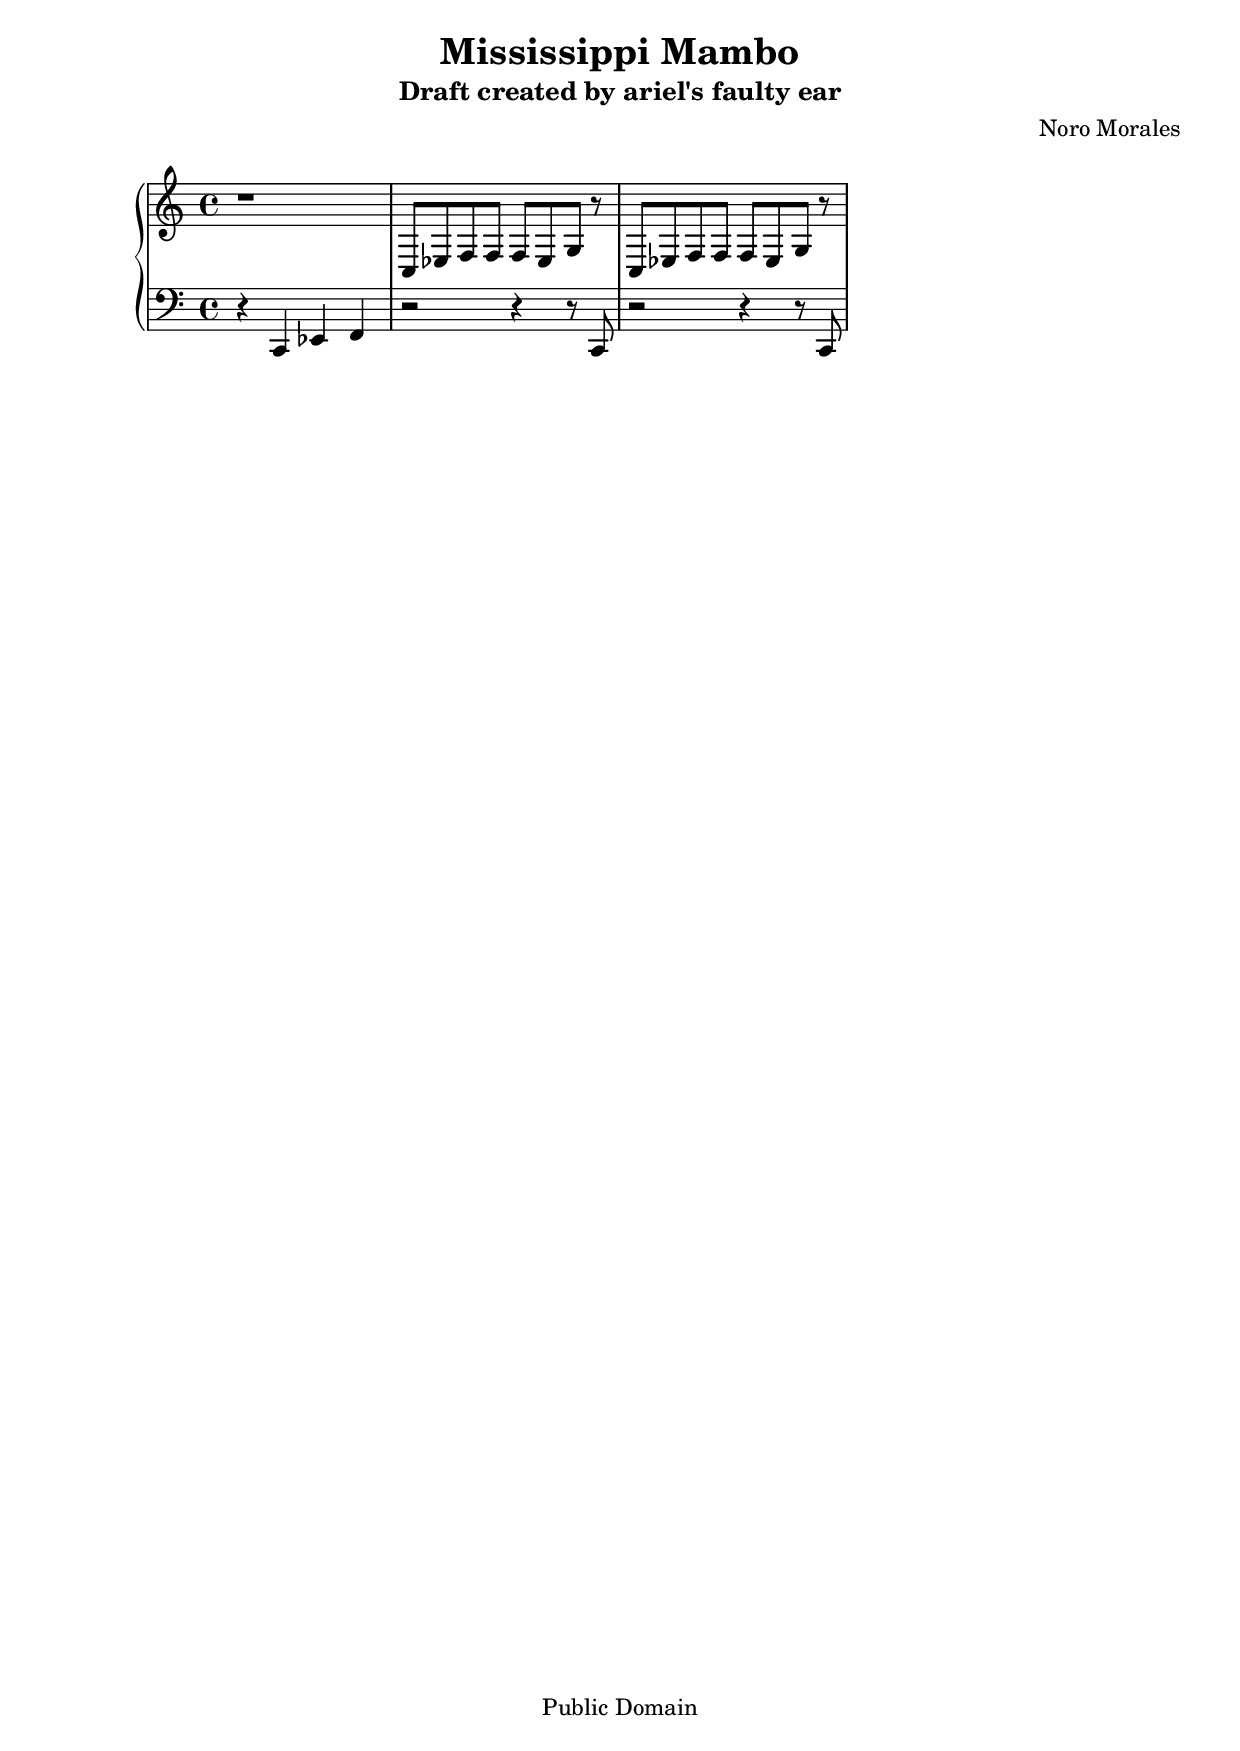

\version "2.10.33"

\header {
  title = "Mississippi Mambo"
  subtitle = "Draft created by ariel's faulty ear"
  composer = "Noro Morales"
  date = "19"
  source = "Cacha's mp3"
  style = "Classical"
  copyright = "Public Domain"
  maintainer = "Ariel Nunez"
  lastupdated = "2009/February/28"
  version = "0.1"
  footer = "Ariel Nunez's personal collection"
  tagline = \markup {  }
}

 mBreak = { \break }

\score {

 \new PianoStaff
 <<
 \new Staff = "up" {
 \clef treble
 \key a \minor
 \time 4/4
 \override Score.MetronomeMark #'transparent = ##t
 \tempo 4 = 120
 \relative {
   {r1} {c8 ees f f f ees g r }
   {c,8 ees f f f ees g r }
 
 }
}

 \new Staff = "down" {
 \clef bass
 \key a \minor
 \time 4/4
\relative c, {
   {r4 c ees f} {r2 r4 r8 c}
   {r2 r4 r8 c}
 }
 }
>>

 \layout { }

 \midi { }

}

